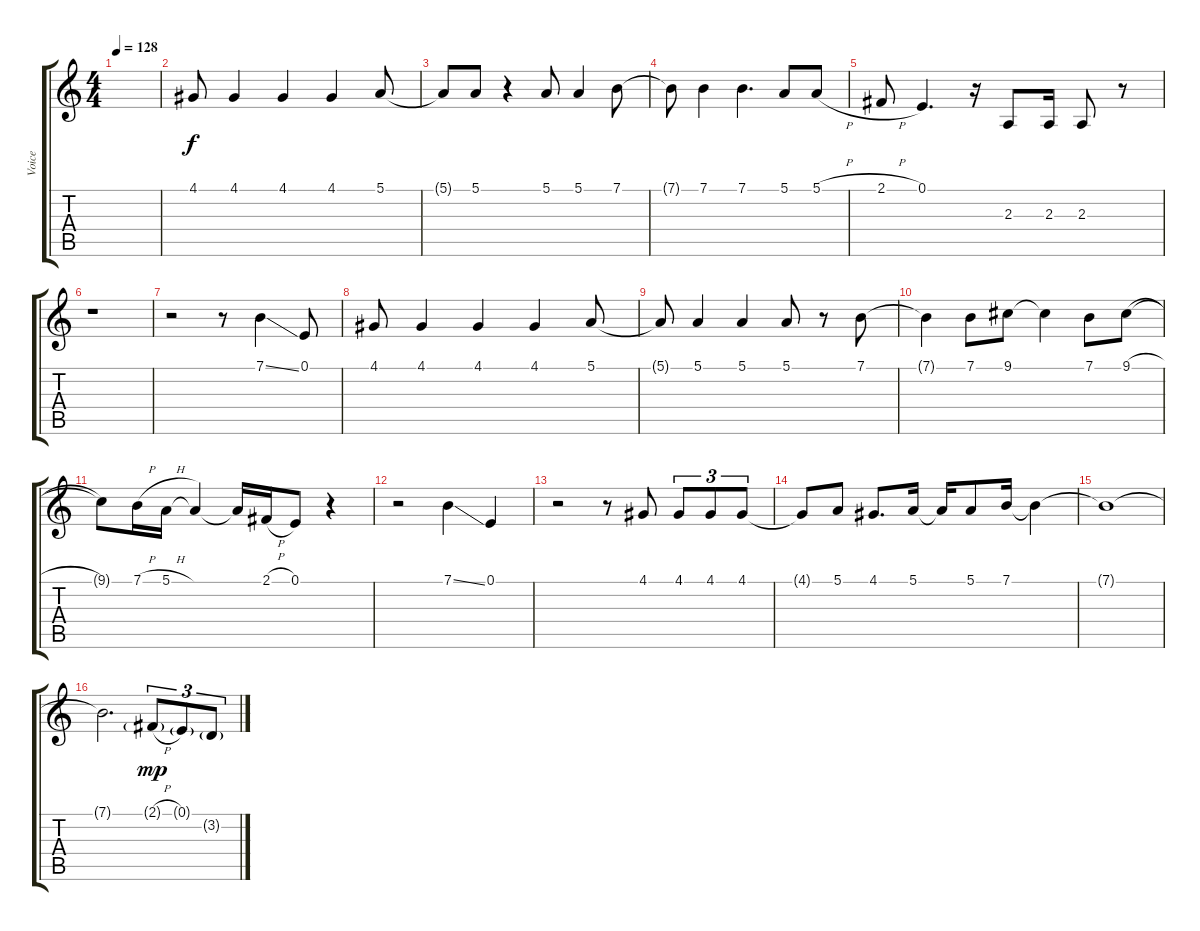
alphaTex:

\track ("Voice" "Voice") {instrument lead2sawtooth}
\staff {score tabs}
\tuning (E4 B3 G3 D3 A2 E2) {hide}
\ts (4 4)
\tempo 128
\clef g2
\ks c
|
4.1.8 4.1.4 4.1.4 4.1.4 5.1.8 |
5.1{t}.8 5.1.8 r.4 5.1.8 5.1.4 7.1.8 |
7.1{t}.8 7.1.4 7.1.4{d} 5.1.8 5.1{h}.8 |
2.1{h}.8 0.1.4{d} r.16 2.3.8 2.3.16 2.3.8 r.8 |
r.1 |
r.2 r.8 7.1{ss}.4 0.1.8 |
4.1.8 4.1.4 4.1.4 4.1.4 5.1.8 |
5.1{t}.8 5.1.4 5.1.4 5.1.8 r.8 7.1.8 |
7.1{t}.4 7.1.8 9.1.8 9.1{t}.4 7.1.8 9.1{h}.8 |
9.1{t}.8 7.1{h}.16 5.1{h}.16 5.1{t}.4 5.1{t}.16 2.1{h}.16 0.1.8 r.4 |
r.2 7.1{ss}.4 0.1.4 |
r.2 r.8 4.1.8 4.1.8{tu (3 2)} 4.1.8{tu (3 2)} 4.1.8{tu (3 2)} |
4.1{t}.8 5.1.8 4.1.8{d} 5.1.16 5.1{t}.16 5.1.8 7.1.16 7.1{t}.4 |
7.1{t}.1 |
7.1{t}.2{d} 2.1{h g}.8{tu (3 2) dy mp} 0.1{g}.8{tu (3 2)} 3.2{g}.8{tu (3 2)}
